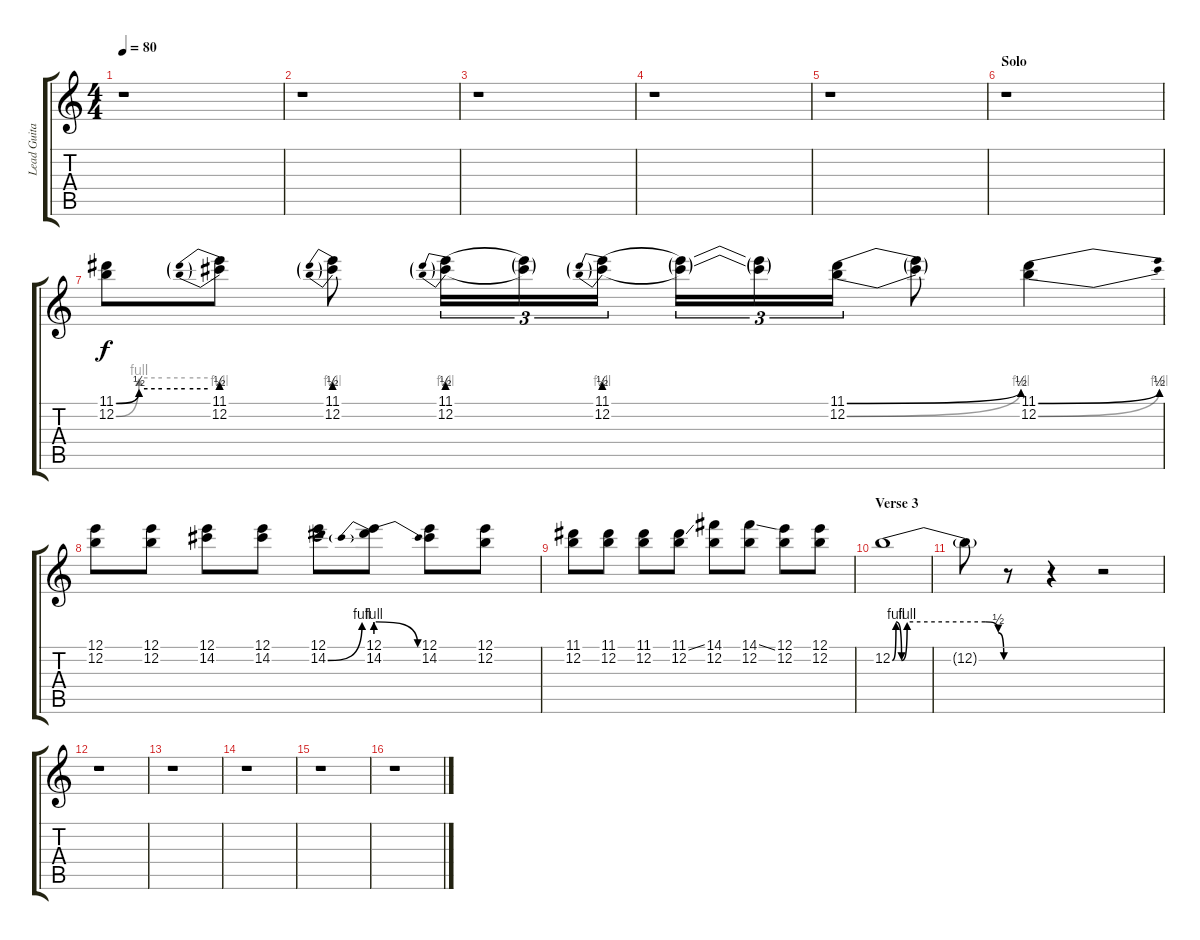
\track ("Lead Guitar" "Lead Guita") {instrument distortionguitar}
\staff {score tabs}
\tuning (E4 B3 G3 D3 A2 E2) {hide}
\ts (4 4)
\tempo 80
\clef g2
\ks c
r.1{dy f} |
r.1 |
r.1 |
r.1 |
r.1 |
\section ("" "Solo")
r.1 |
(11.1{be (custom 0 0 15 2 30 2 45 2 60 2)} 12.2{be (custom 0 0 15 4 30 4 45 4 60 4)}).8 (11.1{be (prebend 0 2 60 2)} 12.2{be (prebend 0 4 60 4)}).8 (11.1{be (prebend 0 2 60 2)} 12.2{be (prebend 0 4 60 4)}).8 (11.1{be (prebend 0 2 60 2)} 12.2{be (prebend 0 4 60 4)}).16{tu (3 2)} (11.1{t} 12.2{t}).16{tu (3 2)} (11.1{be (prebend 0 2 60 2)} 12.2{be (prebend 0 4 60 4)}).16{tu (3 2)} (11.1{t} 12.2{t}).16{tu (3 2)} (11.1{t} 12.2{t}).16{tu (3 2)} (11.1{be (bend 0 0 60 2)} 12.2{be (bend 0 0 60 4)}).16{tu (3 2)} (11.1{t} 12.2{t}).8 (11.1{be (bend 0 0 60 2)} 12.2{be (bend 0 0 60 4)}).4 |
(12.1 12.2).8 (12.1 12.2).8 (12.1 14.2).8 (12.1 14.2).8 (12.1 14.2{be (bend 0 0 60 4)}).8 (12.1 14.2{be (prebendrelease 0 4 60 0)}).8 (12.1 14.2).8 (12.1 12.2).8 |
(11.1 12.2).8 (11.1 12.2).8 (11.1 12.2).8 (11.1{ss} 12.2).8 (14.1 12.2).8 (14.1{ss} 12.2).8 (12.1 12.2).8 (12.1 12.2).8 |
\section ("" "Verse 3")
12.2{be (custom 0 0 2 4 5 0 8 4 50 4 57 2 60 0)}.1 |
12.2{t}.8 r.8 r.4 r.2 |
r.1 |
r.1 |
r.1 |
r.1 |
r.1
